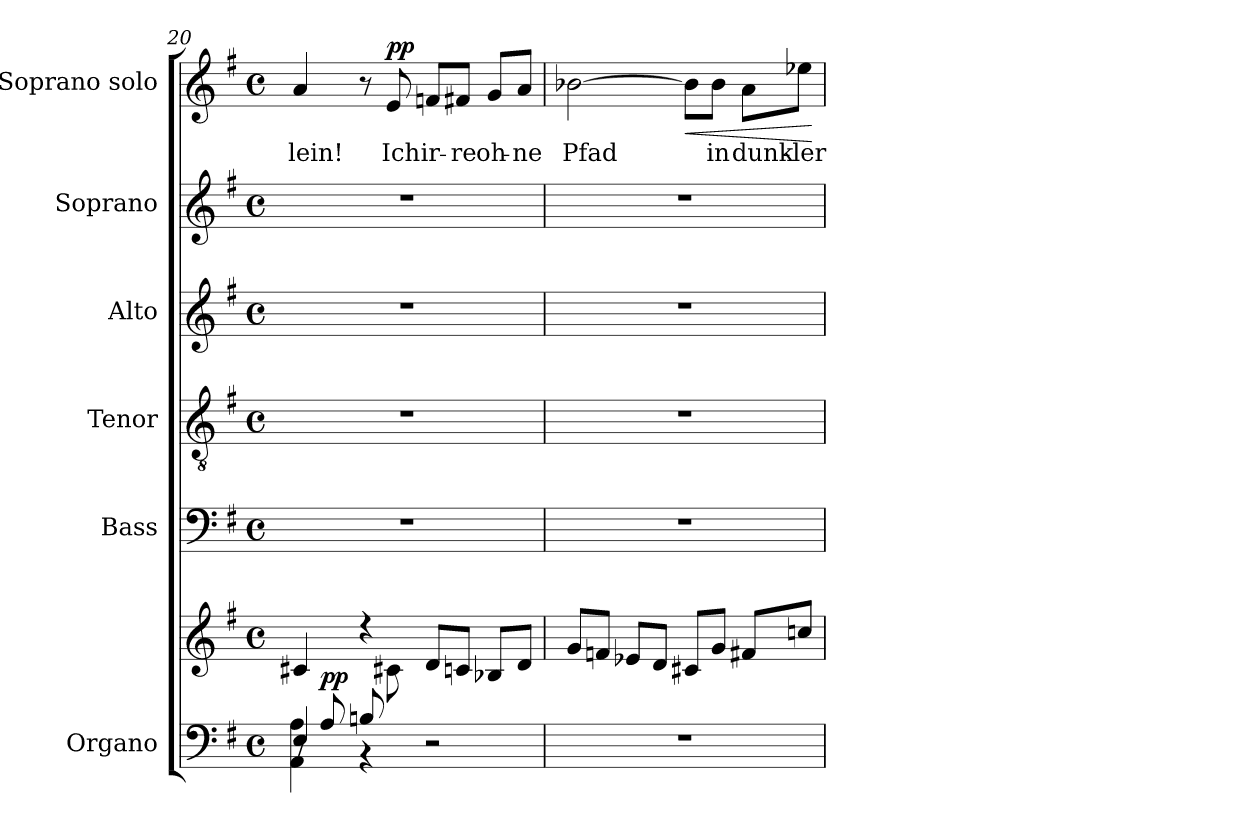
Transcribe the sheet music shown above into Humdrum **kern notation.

**kern	**kern	**dynam	**kern	**kern	**kern	**kern	**kern	**text	**dynam
*part6	*part6	*part6	*part5	*part4	*part3	*part2	*part1	*part1	*part1
*staff7	*staff6	*staff6/7	*staff5	*staff4	*staff3	*staff2	*staff1	*staff1	*staff1
*I"Organo	*	*	*I"Bass	*I"Tenor	*I"Alto	*I"Soprano	*I"Soprano solo	*	*
*I'Org.	*	*	*I'B.	*I'T.	*I'A.	*I'S.	*I'S.s	*	*
*clefF4	*clefG2	*	*clefF4	*clefGv2	*clefG2	*clefG2	*clefG2	*	*
*k[f#]	*k[f#]	*	*k[f#]	*k[f#]	*k[f#]	*k[f#]	*k[f#]	*	*
*M4/4	*M4/4	*	*M4/4	*M4/4	*M4/4	*M4/4	*M4/4	*	*
*met(c)	*met(c)	*	*met(c)	*met(c)	*met(c)	*met(c)	*met(c)	*	*
=20	=20	=20	=20	=20	=20	=20	=20	=20	=20
*^	*^	*	*	*	*	*	*	*	*
*	*^	*	*^	*	*	*	*	*	*	*	*
!	!	!	!	!	!	!	!	!	!	!	!	!LO:LY:b	!
4E/	8r	4AA\ 4A\	4c#X/	4ryy	4.ryy	.	1r	1r	1r	1r	4a/	-lein!	.
!	!	!	!	!	!	!LO:DY:a=2	!	!	!	!	!	!	!
.	8A/	.	.	.	.	pp	.	.	.	.	.	.	.
2.ryy	8Bn/	4r	4r	4ryy	.	.	.	.	.	.	8r	.	.
!	!	!	!	!	!	!	!	!	!	!	!	!LO:LY:b	!LO:DY:a
.	8ryy	.	.	.	8c#X\	.	.	.	.	.	8e/	Ich	pp
!	!	!	!	!	!	!	!	!	!	!	!	!LO:LY:b	!
.	2ryy	2r	8d/L	2ryy	2ryy	.	.	.	.	.	8fn/L	ir-	.
!	!	!	!	!	!	!	!	!	!	!	!	!LO:LY:b	!
.	.	.	8cn/J	.	.	.	.	.	.	.	8f#X/J	-re	.
!	!	!	!	!	!	!	!	!	!	!	!	!LO:LY:b	!
.	.	.	8B-X/L	.	.	.	.	.	.	.	8g/L	oh-	.
!	!	!	!	!	!	!	!	!	!	!	!	!LO:LY:b	!
.	.	.	8d/J	.	.	.	.	.	.	.	8a/J	-ne	.
*v	*v	*v	*	*	*	*	*	*	*	*	*	*	*
*	*v	*v	*v	*	*	*	*	*	*	*	*
=21	=21	=21	=21	=21	=21	=21	=21	=21	=21
!	!	!	!	!	!	!	!	!LO:LY:b	!
1r	8g/L	.	1r	1r	1r	1r	[2b-X\	Pfad	.
.	8fn/J	.	.	.	.	.	.	.	.
.	8e-X/L	.	.	.	.	.	.	.	.
.	8d/J	.	.	.	.	.	.	.	.
!	!	!	!	!	!	!	!	!	!LO:HP:b
.	8c#X/L	.	.	.	.	.	8b-\L]	.	<
!	!	!	!	!	!	!	!	!LO:LY:b	!
.	8g/J	.	.	.	.	.	8b-\J	in	.
!	!	!	!	!	!	!	!	!LO:LY:b	!
.	8f#X/L	.	.	.	.	.	8a\L	dunk-	.
!	!	!	!	!	!	!	!	!LO:LY:b	!
.	8ccn/J	.	.	.	.	.	8ee-X\J	-ler	.
.	.	.	.	.	.	.	.	.	[
=	=	=	=	=	=	=	=	=	=
*-	*-	*-	*-	*-	*-	*-	*-	*-	*-
